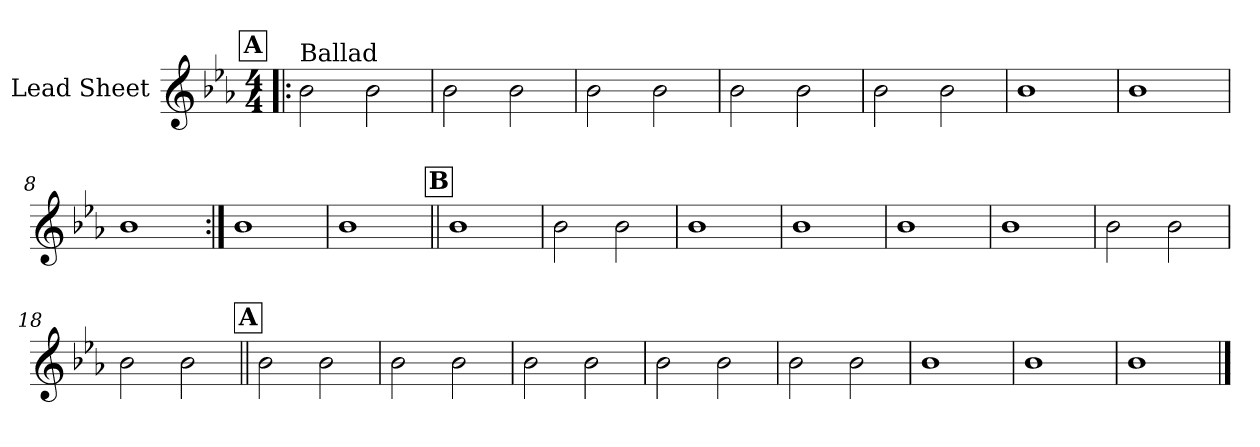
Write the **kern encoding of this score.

**kern
*part1
*staff1
*I"Lead Sheet
*clefG2
*k[b-e-a-]
*E-:
*M4/4
!!LO:REH:place=s1:a:fs=14:t=A
=1!|:
!LO:TX:a:t=Ballad
2b-\
2b-\
=2
2b-\
2b-\
=3
2b-\
2b-\
=4
2b-\
2b-\
!!LO:LB:g=z
=5
2b-\
2b-\
=6
1b-
=7
1b-
=8
1b-
!!LO:LB:g=z
=9:|!
1b-
=10
1b-
!!LO:LB:g=z
!!LO:REH:place=s1:a:fs=14:t=B
=11||
1b-
=12
2b-\
2b-\
=13
1b-
=14
1b-
!!LO:LB:g=z
=15
1b-
=16
1b-
=17
2b-\
2b-\
=18
2b-\
2b-\
!!LO:LB:g=z
!!LO:REH:place=s1:a:fs=14:t=A
=19||
2b-\
2b-\
=20
2b-\
2b-\
=21
2b-\
2b-\
=22
2b-\
2b-\
!!LO:LB:g=z
=23
2b-\
2b-\
=24
1b-
=25
1b-
=26
1b-
==
*-
